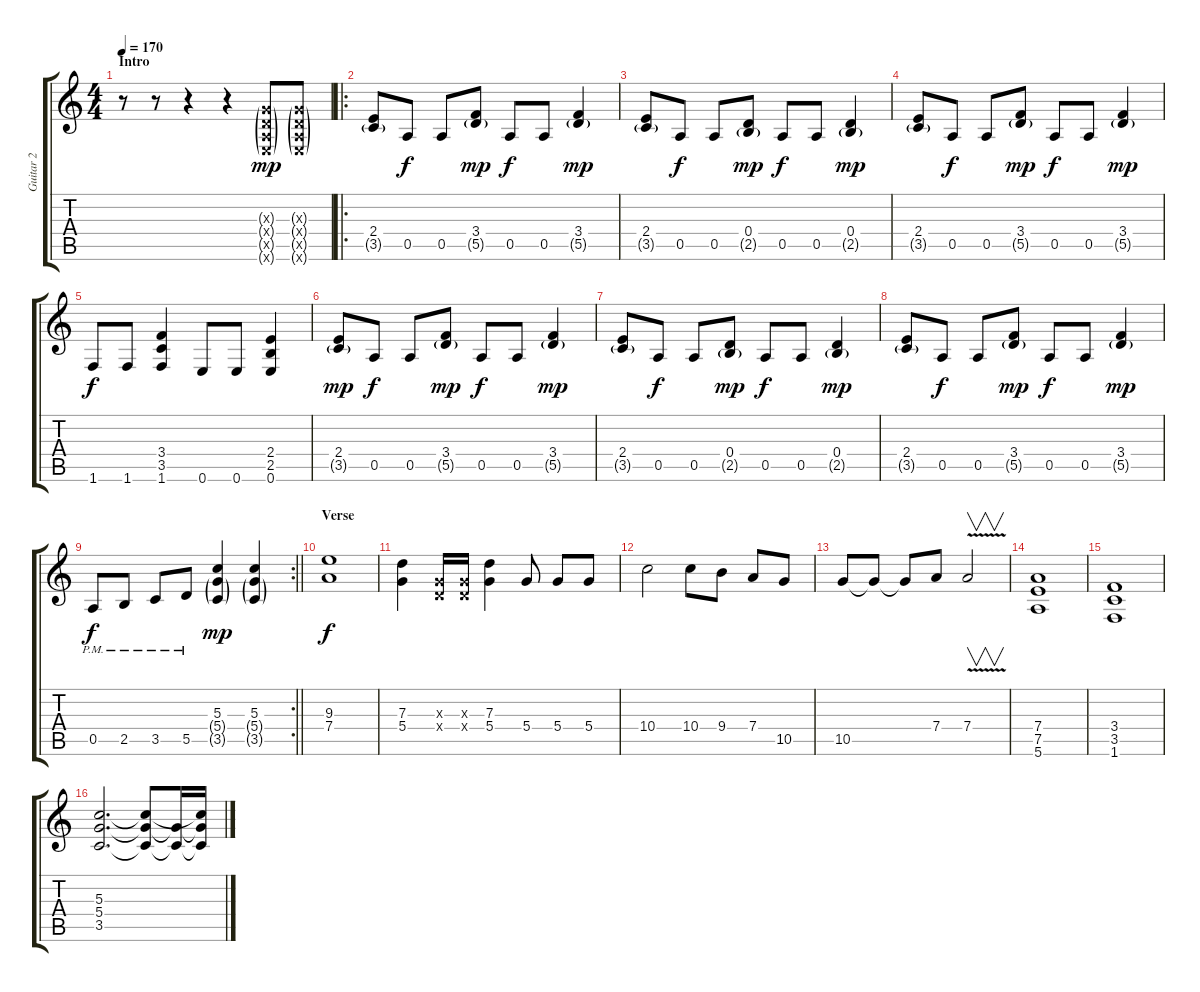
\track ("Guitar 2" "Guitar 2") {instrument distortionguitar}
\staff {score tabs}
\tuning (E4 B3 G3 D3 A2 E2) {hide}
\ts (4 4)
\section ("" "Intro")
\tempo 170
\clef g2
\ks c
r.8{dy mp instrument distortionguitar} r.8 r.4 r.4 (0.3{g x} 0.4{g x} 0.5{g x} 0.6{g x}).8 (0.3{g x} 0.4{g x} 0.5{g x} 0.6{g x}).8 |
\ro
(2.4 3.5{g}).8 0.5.8{dy f} 0.5.8 (3.4 5.5{g}).8{dy mp} 0.5.8{dy f} 0.5.8 (3.4 5.5{g}).4{dy mp} |
(2.4 3.5{g}).8 0.5.8{dy f} 0.5.8 (0.4 2.5{g}).8{dy mp} 0.5.8{dy f} 0.5.8 (0.4 2.5{g}).4{dy mp} |
(2.4 3.5{g}).8 0.5.8{dy f} 0.5.8 (3.4 5.5{g}).8{dy mp} 0.5.8{dy f} 0.5.8 (3.4 5.5{g}).4{dy mp} |
1.6.8{dy f} 1.6.8 (3.4 3.5 1.6).4 0.6.8 0.6.8 (2.4 2.5 0.6).4 |
(2.4 3.5{g}).8{dy mp} 0.5.8{dy f} 0.5.8 (3.4 5.5{g}).8{dy mp} 0.5.8{dy f} 0.5.8 (3.4 5.5{g}).4{dy mp} |
(2.4 3.5{g}).8 0.5.8{dy f} 0.5.8 (0.4 2.5{g}).8{dy mp} 0.5.8{dy f} 0.5.8 (0.4 2.5{g}).4{dy mp} |
(2.4 3.5{g}).8 0.5.8{dy f} 0.5.8 (3.4 5.5{g}).8{dy mp} 0.5.8{dy f} 0.5.8 (3.4 5.5{g}).4{dy mp} |
\rc 2
\barLineRight lightlight
0.5{pm}.8{dy f} 2.5{pm}.8 3.5{pm}.8 5.5{pm}.8 (5.3 5.4{g} 3.5{g}).4{dy mp instrument distortionguitar} (5.3 5.4{g} 3.5{g}).4 |
\section ("" "Verse")
(9.3 7.4).1{dy f} |
(7.3 5.4).4 (0.3{x} 0.4{x}).16 (0.3{x} 0.4{x}).16 (7.3 5.4).4 5.4.8 5.4.8 5.4.8 |
10.4.2 10.4.8 9.4.8 7.4.8 10.5.8 |
10.5.8 10.5{t}.8 10.5{t}.8 7.4.8 7.4{v}.2{v instrument guitarharmonics} |
(7.4 7.5 5.6).1{instrument distortionguitar} |
(3.4 3.5 1.6).1 |
(5.3 5.4 3.5).2{d} (5.3{t} 5.4{t} 3.5{t}).8 (5.4{t} 3.5{t}).16 (5.3{t} 5.4{t} 3.5{t}).16
